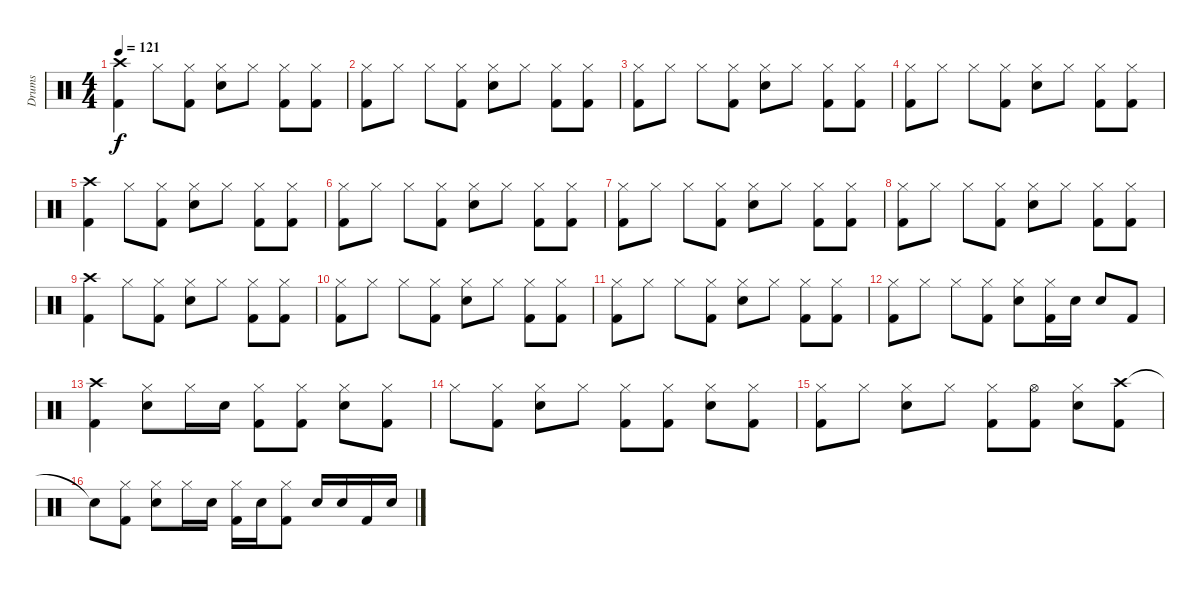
\track ("Drums" "Drums") {instrument percussion}
\staff {score}
\articulation defaults
\ts (4 4)
\tempo 121
\clef neutral
\ks c
("Crash high (hit)" "Kick (hit) 2").4{dy f} "Hi-Hat (closed)".8 ("Hi-Hat (closed)" "Kick (hit) 2").8 ("Hi-Hat (closed)" "Electric Snare (hit)").8 "Hi-Hat (closed)".8 ("Hi-Hat (closed)" "Kick (hit) 2").8 ("Hi-Hat (closed)" "Kick (hit) 2").8 |
("Hi-Hat (closed)" "Kick (hit) 2").8 "Hi-Hat (closed)".8 "Hi-Hat (closed)".8 ("Hi-Hat (closed)" "Kick (hit) 2").8 ("Hi-Hat (closed)" "Electric Snare (hit)").8 "Hi-Hat (closed)".8 ("Hi-Hat (closed)" "Kick (hit) 2").8 ("Hi-Hat (closed)" "Kick (hit) 2").8 |
("Hi-Hat (closed)" "Kick (hit) 2").8 "Hi-Hat (closed)".8 "Hi-Hat (closed)".8 ("Hi-Hat (closed)" "Kick (hit) 2").8 ("Hi-Hat (closed)" "Electric Snare (hit)").8 "Hi-Hat (closed)".8 ("Hi-Hat (closed)" "Kick (hit) 2").8 ("Hi-Hat (closed)" "Kick (hit) 2").8 |
("Hi-Hat (closed)" "Kick (hit) 2").8 "Hi-Hat (closed)".8 "Hi-Hat (closed)".8 ("Hi-Hat (closed)" "Kick (hit) 2").8 ("Hi-Hat (closed)" "Electric Snare (hit)").8 "Hi-Hat (closed)".8 ("Hi-Hat (closed)" "Kick (hit) 2").8 ("Hi-Hat (closed)" "Kick (hit) 2").8 |
("Crash high (hit)" "Kick (hit) 2").4 "Hi-Hat (closed)".8 ("Hi-Hat (closed)" "Kick (hit) 2").8 ("Hi-Hat (closed)" "Electric Snare (hit)").8 "Hi-Hat (closed)".8 ("Hi-Hat (closed)" "Kick (hit) 2").8 ("Hi-Hat (closed)" "Kick (hit) 2").8 |
("Hi-Hat (closed)" "Kick (hit) 2").8 "Hi-Hat (closed)".8 "Hi-Hat (closed)".8 ("Hi-Hat (closed)" "Kick (hit) 2").8 ("Hi-Hat (closed)" "Electric Snare (hit)").8 "Hi-Hat (closed)".8 ("Hi-Hat (closed)" "Kick (hit) 2").8 ("Hi-Hat (closed)" "Kick (hit) 2").8 |
("Hi-Hat (closed)" "Kick (hit) 2").8 "Hi-Hat (closed)".8 "Hi-Hat (closed)".8 ("Hi-Hat (closed)" "Kick (hit) 2").8 ("Hi-Hat (closed)" "Electric Snare (hit)").8 "Hi-Hat (closed)".8 ("Hi-Hat (closed)" "Kick (hit) 2").8 ("Hi-Hat (closed)" "Kick (hit) 2").8 |
("Hi-Hat (closed)" "Kick (hit) 2").8 "Hi-Hat (closed)".8 "Hi-Hat (closed)".8 ("Hi-Hat (closed)" "Kick (hit) 2").8 ("Hi-Hat (closed)" "Electric Snare (hit)").8 "Hi-Hat (closed)".8 ("Hi-Hat (closed)" "Kick (hit) 2").8 ("Hi-Hat (closed)" "Kick (hit) 2").8 |
("Crash high (hit)" "Kick (hit) 2").4 "Hi-Hat (closed)".8 ("Hi-Hat (closed)" "Kick (hit) 2").8 ("Hi-Hat (closed)" "Electric Snare (hit)").8 "Hi-Hat (closed)".8 ("Hi-Hat (closed)" "Kick (hit) 2").8 ("Hi-Hat (closed)" "Kick (hit) 2").8 |
("Hi-Hat (closed)" "Kick (hit) 2").8 "Hi-Hat (closed)".8 "Hi-Hat (closed)".8 ("Hi-Hat (closed)" "Kick (hit) 2").8 ("Hi-Hat (closed)" "Electric Snare (hit)").8 "Hi-Hat (closed)".8 ("Hi-Hat (closed)" "Kick (hit) 2").8 ("Hi-Hat (closed)" "Kick (hit) 2").8 |
("Hi-Hat (closed)" "Kick (hit) 2").8 "Hi-Hat (closed)".8 "Hi-Hat (closed)".8 ("Hi-Hat (closed)" "Kick (hit) 2").8 ("Hi-Hat (closed)" "Electric Snare (hit)").8 "Hi-Hat (closed)".8 ("Hi-Hat (closed)" "Kick (hit) 2").8 ("Hi-Hat (closed)" "Kick (hit) 2").8 |
("Hi-Hat (closed)" "Kick (hit) 2").8 "Hi-Hat (closed)".8 "Hi-Hat (closed)".8 ("Hi-Hat (closed)" "Kick (hit) 2").8 ("Hi-Hat (closed)" "Electric Snare (hit)").8 ("Hi-Hat (closed)" "Kick (hit) 2").16 "Electric Snare (hit)".16 "Electric Snare (hit)".8 "Kick (hit) 2".8 |
("Crash high (hit)" "Kick (hit) 2").4 ("Hi-Hat (closed)" "Electric Snare (hit)").8 "Hi-Hat (closed)".16 "Electric Snare (hit)".16 ("Hi-Hat (closed)" "Kick (hit) 2").8 ("Hi-Hat (closed)" "Kick (hit) 2").8 ("Hi-Hat (closed)" "Electric Snare (hit)").8 ("Hi-Hat (closed)" "Kick (hit) 2").8 |
"Hi-Hat (closed)".8 ("Hi-Hat (closed)" "Kick (hit) 2").8 ("Hi-Hat (closed)" "Electric Snare (hit)").8 "Hi-Hat (closed)".8 ("Hi-Hat (closed)" "Kick (hit) 2").8 ("Hi-Hat (closed)" "Kick (hit) 2").8 ("Hi-Hat (closed)" "Electric Snare (hit)").8 ("Hi-Hat (closed)" "Kick (hit) 2").8 |
("Hi-Hat (closed)" "Kick (hit) 2").8 "Hi-Hat (closed)".8 ("Hi-Hat (closed)" "Electric Snare (hit)").8 "Hi-Hat (closed)".8 ("Hi-Hat (closed)" "Kick (hit) 2").8 ("Hi-Hat (open)" "Kick (hit) 2").8 ("Hi-Hat (closed)" "Electric Snare (hit)").8 ("Crash high (hit)" "Kick (hit) 2").8 |
"Snare (hit)"{t}.8 ("Hi-Hat (closed)" "Kick (hit) 2").8 ("Hi-Hat (closed)" "Electric Snare (hit)").8 "Hi-Hat (closed)".16 "Electric Snare (hit)".16 ("Hi-Hat (closed)" "Kick (hit) 2").16 "Electric Snare (hit)".16 ("Hi-Hat (closed)" "Kick (hit) 2").8 "Electric Snare (hit)".16 "Electric Snare (hit)".16 "Kick (hit) 2".16 "Electric Snare (hit)".16
